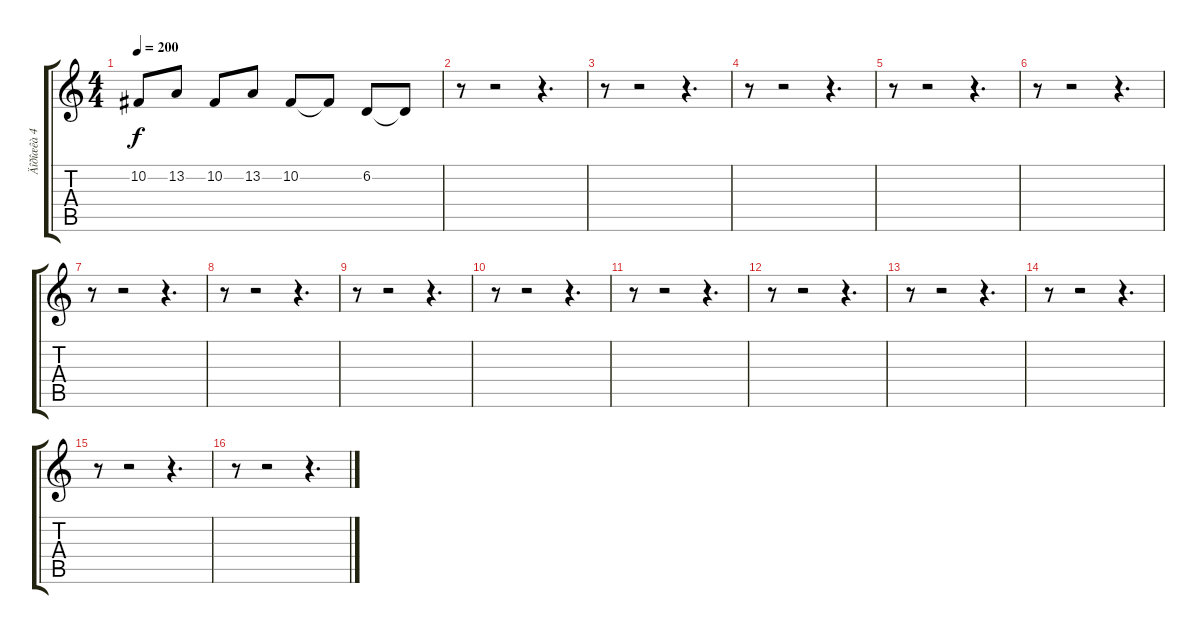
\track ("Äîðîæêà 4" "Äîðîæêà 4") {instrument electricpiano1}
\staff {score tabs}
\tuning (Db4 Ab3 E3 B2 Gb2 B1) {hide}
\ts (4 4)
\tempo 200
\clef g2
\ks c
10.2.8{dy f} 13.2.8 10.2.8 13.2.8 10.2.8 10.2{t}.8 6.2.8 6.2{t}.8 |
r.8 r.2 r.4{d} |
r.8 r.2 r.4{d} |
r.8 r.2 r.4{d} |
r.8 r.2 r.4{d} |
r.8 r.2 r.4{d} |
r.8 r.2 r.4{d} |
r.8 r.2 r.4{d} |
r.8 r.2 r.4{d} |
r.8 r.2 r.4{d} |
r.8 r.2 r.4{d} |
r.8 r.2 r.4{d} |
r.8 r.2 r.4{d} |
r.8 r.2 r.4{d} |
r.8 r.2 r.4{d} |
r.8 r.2 r.4{d}
